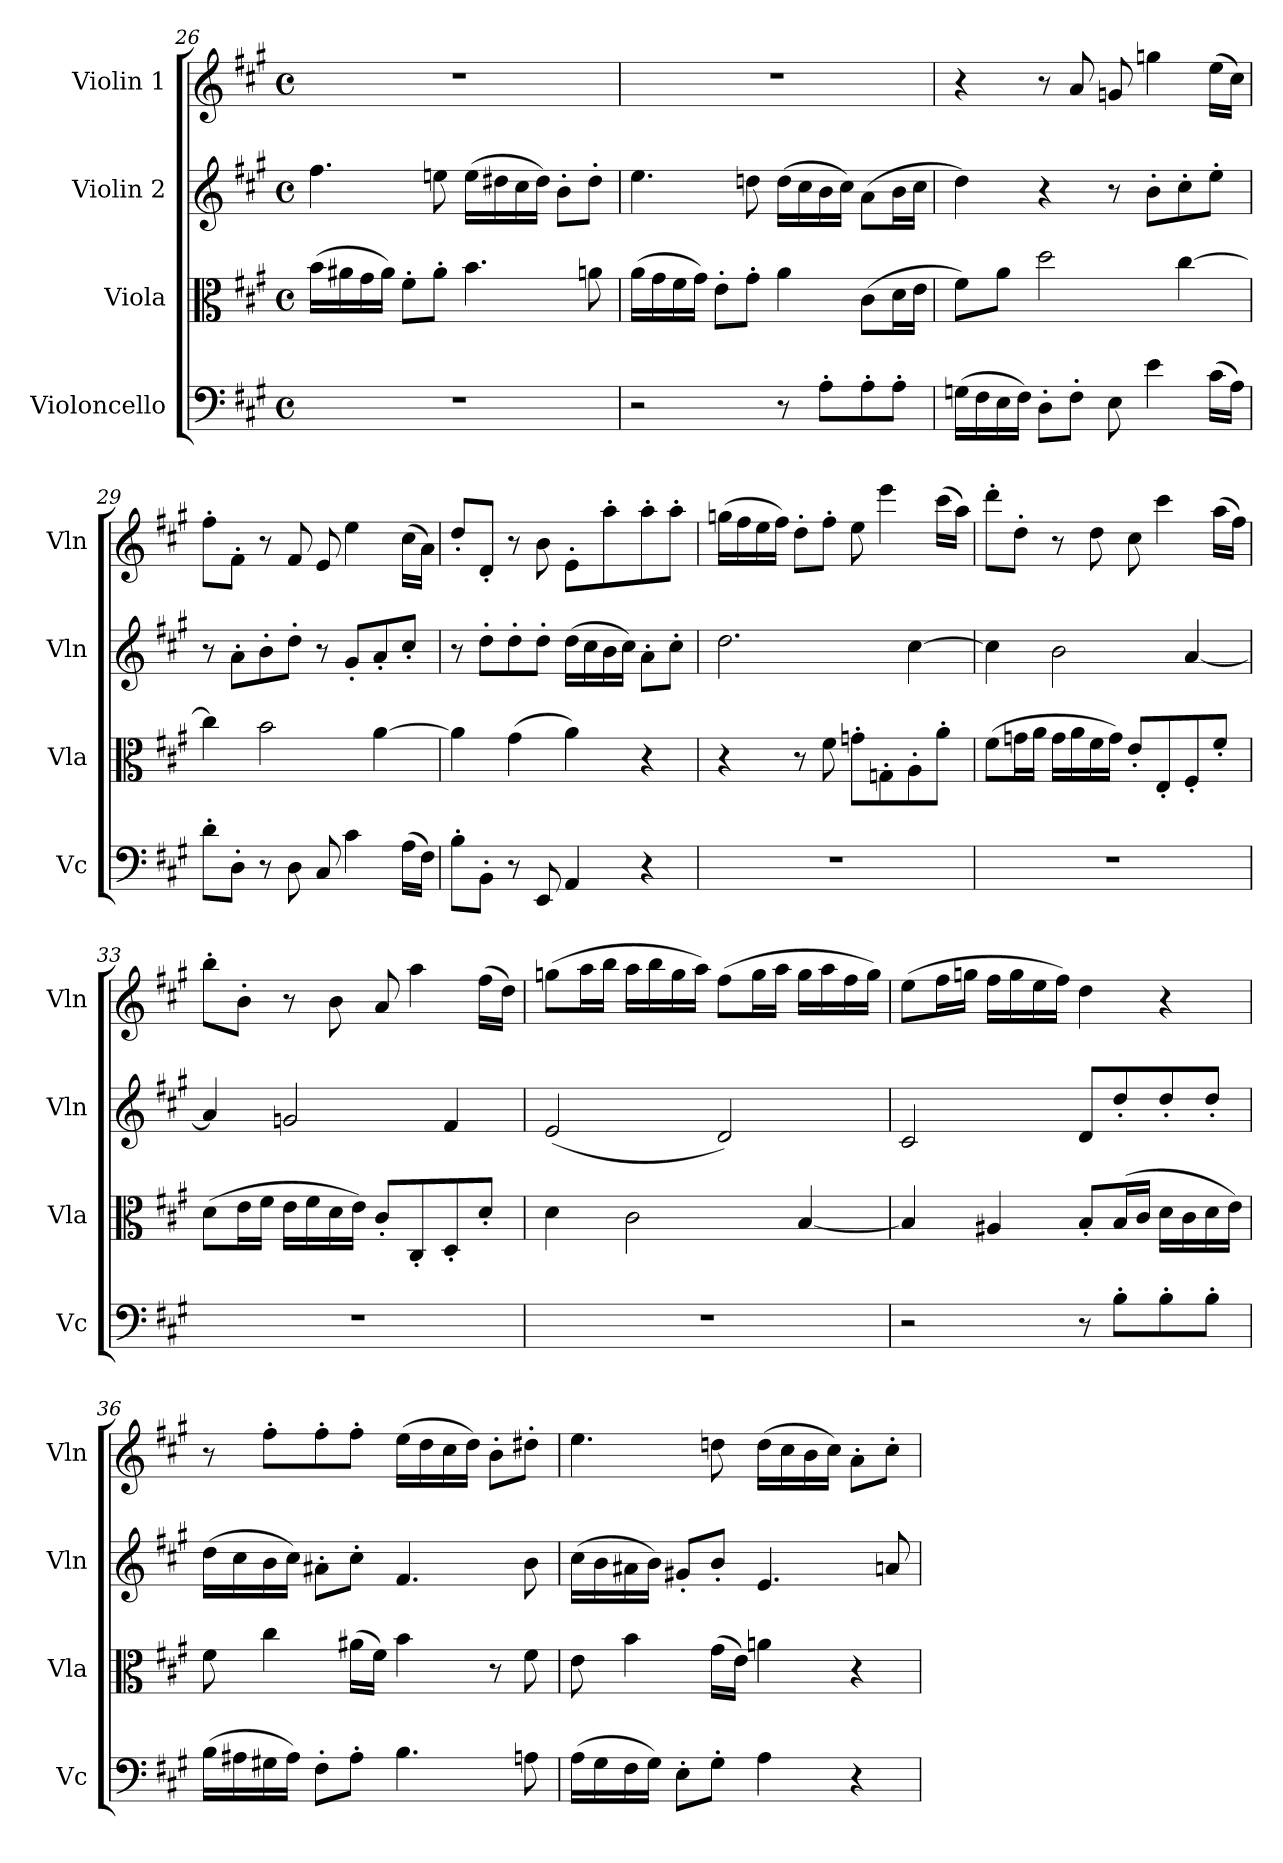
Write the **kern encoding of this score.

**kern	**kern	**kern	**kern
*part4	*part3	*part2	*part1
*staff4	*staff3	*staff2	*staff1
*I"Violoncello	*I"Viola	*I"Violin 2	*I"Violin 1
*I'Vc	*I'Vla	*I'Vln	*I'Vln
!!LO:PB:g=z
*clefF4	*clefC3	*clefG2	*clefG2
*k[f#c#g#]	*k[f#c#g#]	*k[f#c#g#]	*k[f#c#g#]
*M4/4	*M4/4	*M4/4	*M4/4
*met(c)	*met(c)	*met(c)	*met(c)
=26	=26	=26	=26
1r	(16b\LL	4.ff#\	1r
.	16a#X\	.	.
.	16g#\	.	.
.	16a#\JJ)	.	.
.	8f#'\L	.	.
.	8a#'\J	8een\	.
.	4.b\	(16ee\LL	.
.	.	16dd#X\	.
.	.	16cc#\	.
.	.	16dd#\JJ)	.
.	.	8b'\L	.
.	8an\	8dd#'\J	.
!!LO:LB:g=z
=27	=27	=27	=27
2r	(16a\LL	4.ee\	1r
.	16g#\	.	.
.	16f#\	.	.
.	16g#\JJ)	.	.
.	8e'\L	.	.
.	8g#'\J	8ddn\	.
8r	4a\	(16dd\LL	.
.	.	16cc#\	.
8A'\L	.	16b\	.
.	.	16cc#\JJ)	.
8A'\	(8c#\L	(8a\L	.
8A'\J	16d\L	16b\L	.
.	16e\JJ	16cc#\JJ	.
=28	=28	=28	=28
(16Gn\LL	8f#\L)	4dd\)	4r
16F#\	.	.	.
16E\	8a\J	.	.
16F#\JJ)	.	.	.
8D'\L	2dd\	4r	8r
8F#'\J	.	.	8a/
8E\	.	8r	8gn/
4e\	.	8b'\L	4ggn\
.	[4cc#\	8cc#'\	.
(16c#\LL	.	8ee'\J	(16ee\LL
16A\JJ)	.	.	16cc#\JJ)
=29	=29	=29	=29
8d'\L	4cc#\]	8r	8ff#'\L
8D'\J	.	8a'\L	8f#'\J
8r	2b\	8b'\	8r
8D\	.	8dd'\J	8f#/
8C#/	.	8r	8e/
4c#\	.	8g#'/L	4ee\
.	[4a\	8a'/	.
(16A\LL	.	8cc#'/J	(16cc#\LL
16F#\JJ)	.	.	16a\JJ)
!!LO:LB:g=z
=30	=30	=30	=30
8B'\L	4a\]	8r	8dd'/L
8BB'\J	.	8dd'\L	8d'/J
8r	(4g#\	8dd'\	8r
8EE/	.	8dd'\J	8b\
4AA/	4a\)	(16dd\LL	8e'\L
.	.	16cc#\	.
.	.	16b\	8aa'\
.	.	16cc#\JJ)	.
4r	4r	8a'\L	8aa'\
.	.	8cc#'\J	8aa'\J
!!LO:LB:g=z
=31	=31	=31	=31
1r	4r	2.dd\	(16ggn\LL
.	.	.	16ff#\
.	.	.	16ee\
.	.	.	16ff#\JJ)
.	8r	.	8dd'\L
.	8f#\	.	8ff#'\J
.	8gn'\L	.	8ee\
.	8Gn'\	.	4eee\
.	8A'\	[4cc#\	.
.	8a'\J	.	(16ccc#\LL
.	.	.	16aa\JJ)
=32	=32	=32	=32
1r	(8f#\L	4cc#\]	8ddd'\L
.	16gn\L	.	8dd'\J
.	16a\JJ	.	.
.	16g\LL	2b\	8r
.	16a\	.	.
.	16f#\	.	8dd\
.	16g\JJ)	.	.
.	8e'/L	.	8cc#\
.	8E'/	.	4ccc#\
.	8F#'/	[4a/	.
.	8f#'/J	.	(16aa\LL
.	.	.	16ff#\JJ)
=33	=33	=33	=33
1r	(8d\L	4a/]	8bb'\L
.	16e\L	.	8b'\J
.	16f#\JJ	.	.
.	16e\LL	2gn/	8r
.	16f#\	.	.
.	16d\	.	8b\
.	16e\JJ)	.	.
.	8c#'/L	.	8a/
.	8C#'/	.	4aa\
.	8D'/	4f#/	.
.	8d'/J	.	(16ff#\LL
.	.	.	16dd\JJ)
!!LO:LB:g=z
=34	=34	=34	=34
1r	4d\	(2e/	(8ggn\L
.	.	.	16aa\L
.	.	.	16bb\JJ
.	2c#\	.	16aa\LL
.	.	.	16bb\
.	.	.	16gg\
.	.	.	16aa\JJ)
.	.	2d/)	(8ff#\L
.	.	.	16gg\L
.	.	.	16aa\JJ
.	[4B/	.	16gg\LL
.	.	.	16aa\
.	.	.	16ff#\
.	.	.	16gg\JJ)
!!LO:PB:g=z
=35	=35	=35	=35
2r	4B/]	2c#/	(8ee\L
.	.	.	16ff#\L
.	.	.	16ggn\JJ
.	4A#X/	.	16ff#\LL
.	.	.	16gg\
.	.	.	16ee\
.	.	.	16ff#\JJ)
8r	8B'/L	8d/L	4dd\
8B'\L	(16B/L	8dd'/	.
.	16c#/JJ	.	.
8B'\	16d\LL	8dd'/	4r
.	16c#\	.	.
8B'\J	16d\	8dd'/J	.
.	16e\JJ)	.	.
=36	=36	=36	=36
(16B\LL	8f#\	(16dd\LL	8r
16A#X\	.	16cc#\	.
16G#X\	4cc#\	16b\	8ff#'\L
16A#\JJ)	.	16cc#\JJ)	.
8F#'\L	.	8a#X'\L	8ff#'\
8A#'\J	(16a#X\LL	8cc#'\J	8ff#'\J
.	16f#\JJ)	.	.
4.B\	4b\	4.f#/	(16ee\LL
.	.	.	16dd\
.	.	.	16cc#\
.	.	.	16dd\JJ)
.	8r	.	8b'\L
8An\	8f#\	8b\	8dd#X'\J
!!LO:LB:g=z
=37	=37	=37	=37
(16A\LL	8e\	(16cc#\LL	4.ee\
16G#\	.	16b\	.
16F#\	4b\	16a#X\	.
16G#\JJ)	.	16b\JJ)	.
8E'\L	.	8g#X'/L	.
8G#'\J	(16g#\LL	8b'/J	8ddn\
.	16e\JJ)	.	.
4A\	4an\	4.e/	(16dd\LL
.	.	.	16cc#\
.	.	.	16b\
.	.	.	16cc#\JJ)
4r	4r	.	8a'\L
.	.	8an/	8cc#'\J
=	=	=	=
*-	*-	*-	*-
